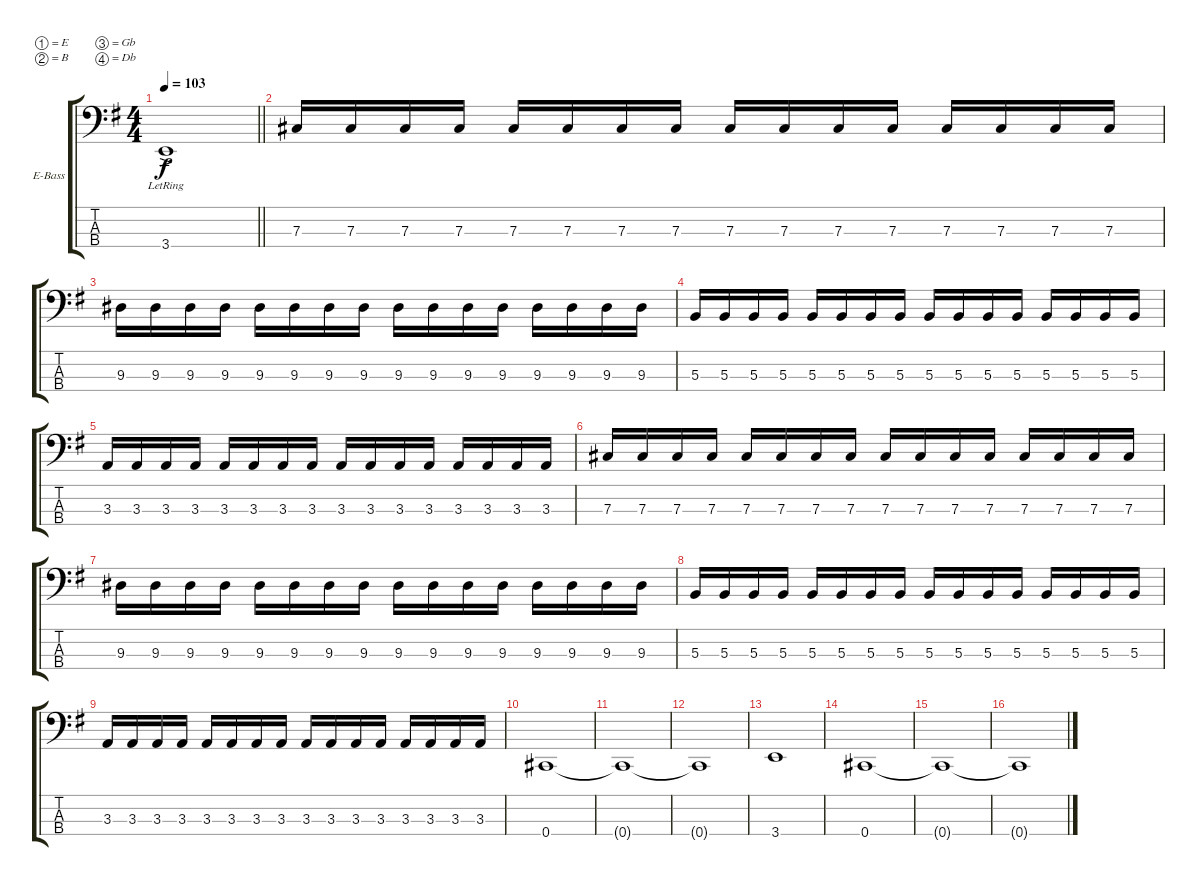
\bracketExtendMode groupsimilarinstruments
\firstSystemTrackNameOrientation horizontal
\otherSystemsTrackNameOrientation horizontal
\track ("Bass" "E-Bass") {instrument electricbasspick}
\staff {score tabs}
\tuning (E2 B1 Gb1 Db1)
\ts (4 4)
\tempo 103
\clef f4
\barLineRight lightlight
\ks eminor
3.4{ac lr}.1{dy f} |
7.3.16 7.3.16 7.3.16 7.3.16 7.3.16 7.3.16 7.3.16 7.3.16 7.3.16 7.3.16 7.3.16 7.3.16 7.3.16 7.3.16 7.3.16 7.3.16 |
9.3.16 9.3.16 9.3.16 9.3.16 9.3.16 9.3.16 9.3.16 9.3.16 9.3.16 9.3.16 9.3.16 9.3.16 9.3.16 9.3.16 9.3.16 9.3.16 |
5.3.16 5.3.16 5.3.16 5.3.16 5.3.16 5.3.16 5.3.16 5.3.16 5.3.16 5.3.16 5.3.16 5.3.16 5.3.16 5.3.16 5.3.16 5.3.16 |
3.3.16 3.3.16 3.3.16 3.3.16 3.3.16 3.3.16 3.3.16 3.3.16 3.3.16 3.3.16 3.3.16 3.3.16 3.3.16 3.3.16 3.3.16 3.3.16 |
7.3.16 7.3.16 7.3.16 7.3.16 7.3.16 7.3.16 7.3.16 7.3.16 7.3.16 7.3.16 7.3.16 7.3.16 7.3.16 7.3.16 7.3.16 7.3.16 |
9.3.16 9.3.16 9.3.16 9.3.16 9.3.16 9.3.16 9.3.16 9.3.16 9.3.16 9.3.16 9.3.16 9.3.16 9.3.16 9.3.16 9.3.16 9.3.16 |
5.3.16 5.3.16 5.3.16 5.3.16 5.3.16 5.3.16 5.3.16 5.3.16 5.3.16 5.3.16 5.3.16 5.3.16 5.3.16 5.3.16 5.3.16 5.3.16 |
3.3.16 3.3.16 3.3.16 3.3.16 3.3.16 3.3.16 3.3.16 3.3.16 3.3.16 3.3.16 3.3.16 3.3.16 3.3.16 3.3.16 3.3.16 3.3.16 |
0.4.1 |
0.4{t}.1 |
0.4{t}.1 |
3.4.1 |
0.4.1 |
0.4{t}.1 |
0.4{t}.1
